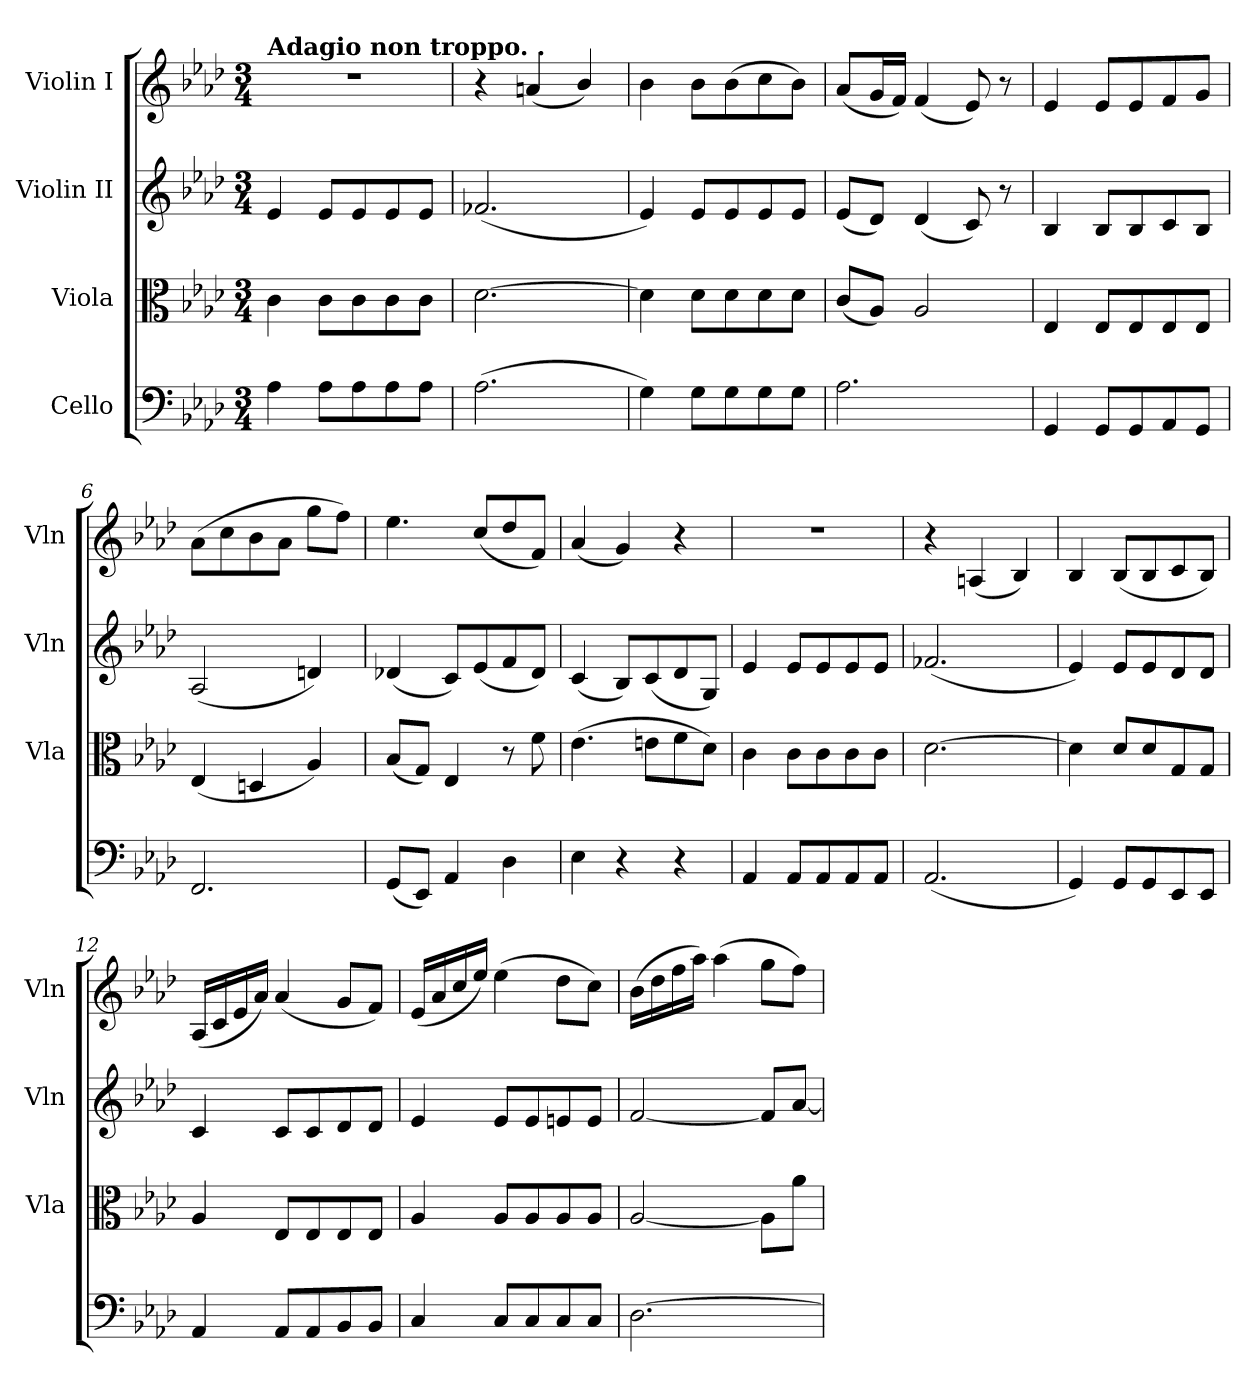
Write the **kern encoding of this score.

**kern	**kern	**kern	**kern
*part4	*part3	*part2	*part1
*staff4	*staff3	*staff2	*staff1
*I"Cello	*I"Viola	*I"Violin II	*I"Violin I
*	*I'Vla	*I'Vln	*I'Vln
*clefF4	*clefC3	*clefG2	*clefG2
*k[b-e-a-d-]	*k[b-e-a-d-]	*k[b-e-a-d-]	*k[b-e-a-d-]
*M3/4	*M3/4	*M3/4	*M3/4
*MM54	*MM54	*MM54	*MM54
=1	=1	=1	=1
!	!	!	!LO:TX:a:B:t=Adagio non troppo. .
4A-\	4c\	4e-/	2.r
8A-\L	8c\L	8e-/L	.
8A-\	8c\	8e-/	.
8A-\	8c\	8e-/	.
8A-\J	8c\J	8e-/J	.
=2	=2	=2	=2
(>2.A-\	[2.d-\	(<2.f-X/	4r
.	.	.	(<4an/
.	.	.	4b-/)
=3	=3	=3	=3
4G\)	4d-\]	4e-/)	4b-\
8G\L	8d-\L	8e-/L	8b-\L
8G\	8d-\	8e-/	(>8b-\
8G\	8d-\	8e-/	8cc\
8G\J	8d-\J	8e-/J	8b-\J)
=4	=4	=4	=4
2.A-\	(<8c/L	(<8e-/L	(<8a-/L
.	8A-/J)	8d-/J)	16g/L
.	.	.	16f/JJ)
.	2A-/	(<4d-/	(<4f/
.	.	8c/)	8e-/)
.	.	8r	8r
=5	=5	=5	=5
4GG/	4E-/	4B-/	4e-/
8GG/L	8E-/L	8B-/L	8e-/L
8GG/	8E-/	8B-/	8e-/
8AA-/	8E-/	8c/	8f/
8GG/J	8E-/J	8B-/J	8g/J
=6	=6	=6	=6
2.FF/	(<4E-/	(<2A-/	(>8a-\L
.	.	.	8cc\
.	4Dn/	.	8b-\
.	.	.	8a-\J
.	4A-/)	4dn/)	8gg\L
.	.	.	8ff\J)
=7	=7	=7	=7
(<8GG/L	(<8B-/L	(<4d-X/	4.ee-\
8EE-/J)	8G/J)	.	.
4AA-/	4E-/	8c/L)	.
.	.	(<8e-/	(<8cc/L
4D-\	8r	8f/	8dd-/
.	8f\	8d-/J)	8f/J)
=8	=8	=8	=8
4E-\	(>4.e-\	(<4c/	(<4a-/
4r	.	8B-/L)	4g/)
.	8en\L	(<8c/	.
4r	8f\	8d-/	4r
.	8d-\J)	8G/J)	.
=9	=9	=9	=9
4AA-/	4c\	4e-/	2.r
8AA-/L	8c\L	8e-/L	.
8AA-/	8c\	8e-/	.
8AA-/	8c\	8e-/	.
8AA-/J	8c\J	8e-/J	.
=10	=10	=10	=10
(<2.AA-/	[2.d-\	(<2.f-X/	4r
.	.	.	(<4An/
.	.	.	4B-/)
=11	=11	=11	=11
4GG/)	4d-\]	4e-/)	4B-/
8GG/L	8d-/L	8e-/L	(<8B-/L
8GG/	8d-/	8e-/	8B-/
8EE-/	8G/	8d-/	8c/
8EE-/J	8G/J	8d-/J	8B-/J)
=12	=12	=12	=12
4AA-/	4A-/	4c/	(<16A-/LL
.	.	.	16c/
.	.	.	16e-/
.	.	.	16a-/JJ)
8AA-/L	8E-/L	8c/L	(<4a-/
8AA-/	8E-/	8c/	.
8BB-/	8E-/	8d-/	8g/L
8BB-/J	8E-/J	8d-/J	8f/J)
=13	=13	=13	=13
4C/	4A-/	4e-/	(<16e-/LL
.	.	.	16a-/
.	.	.	16cc/
.	.	.	16ee-/JJ)
8C/L	8A-/L	8e-/L	(>4ee-\
8C/	8A-/	8e-/	.
8C/	8A-/	8en/	8dd-\L
8C/J	8A-/J	8e/J	8cc\J)
!!LO:LB:g=z
=14	=14	=14	=14
[2.D-\	[2A-/	[2f/	(>16b-\LL
.	.	.	16dd-\
.	.	.	16ff\
.	.	.	16aa-\JJ)
.	.	.	(>4aa-\
.	8A-\L]	8f/L]	8gg\L
.	8a-\J	[8a-/J	8ff\J)
=	=	=	=
*-	*-	*-	*-
